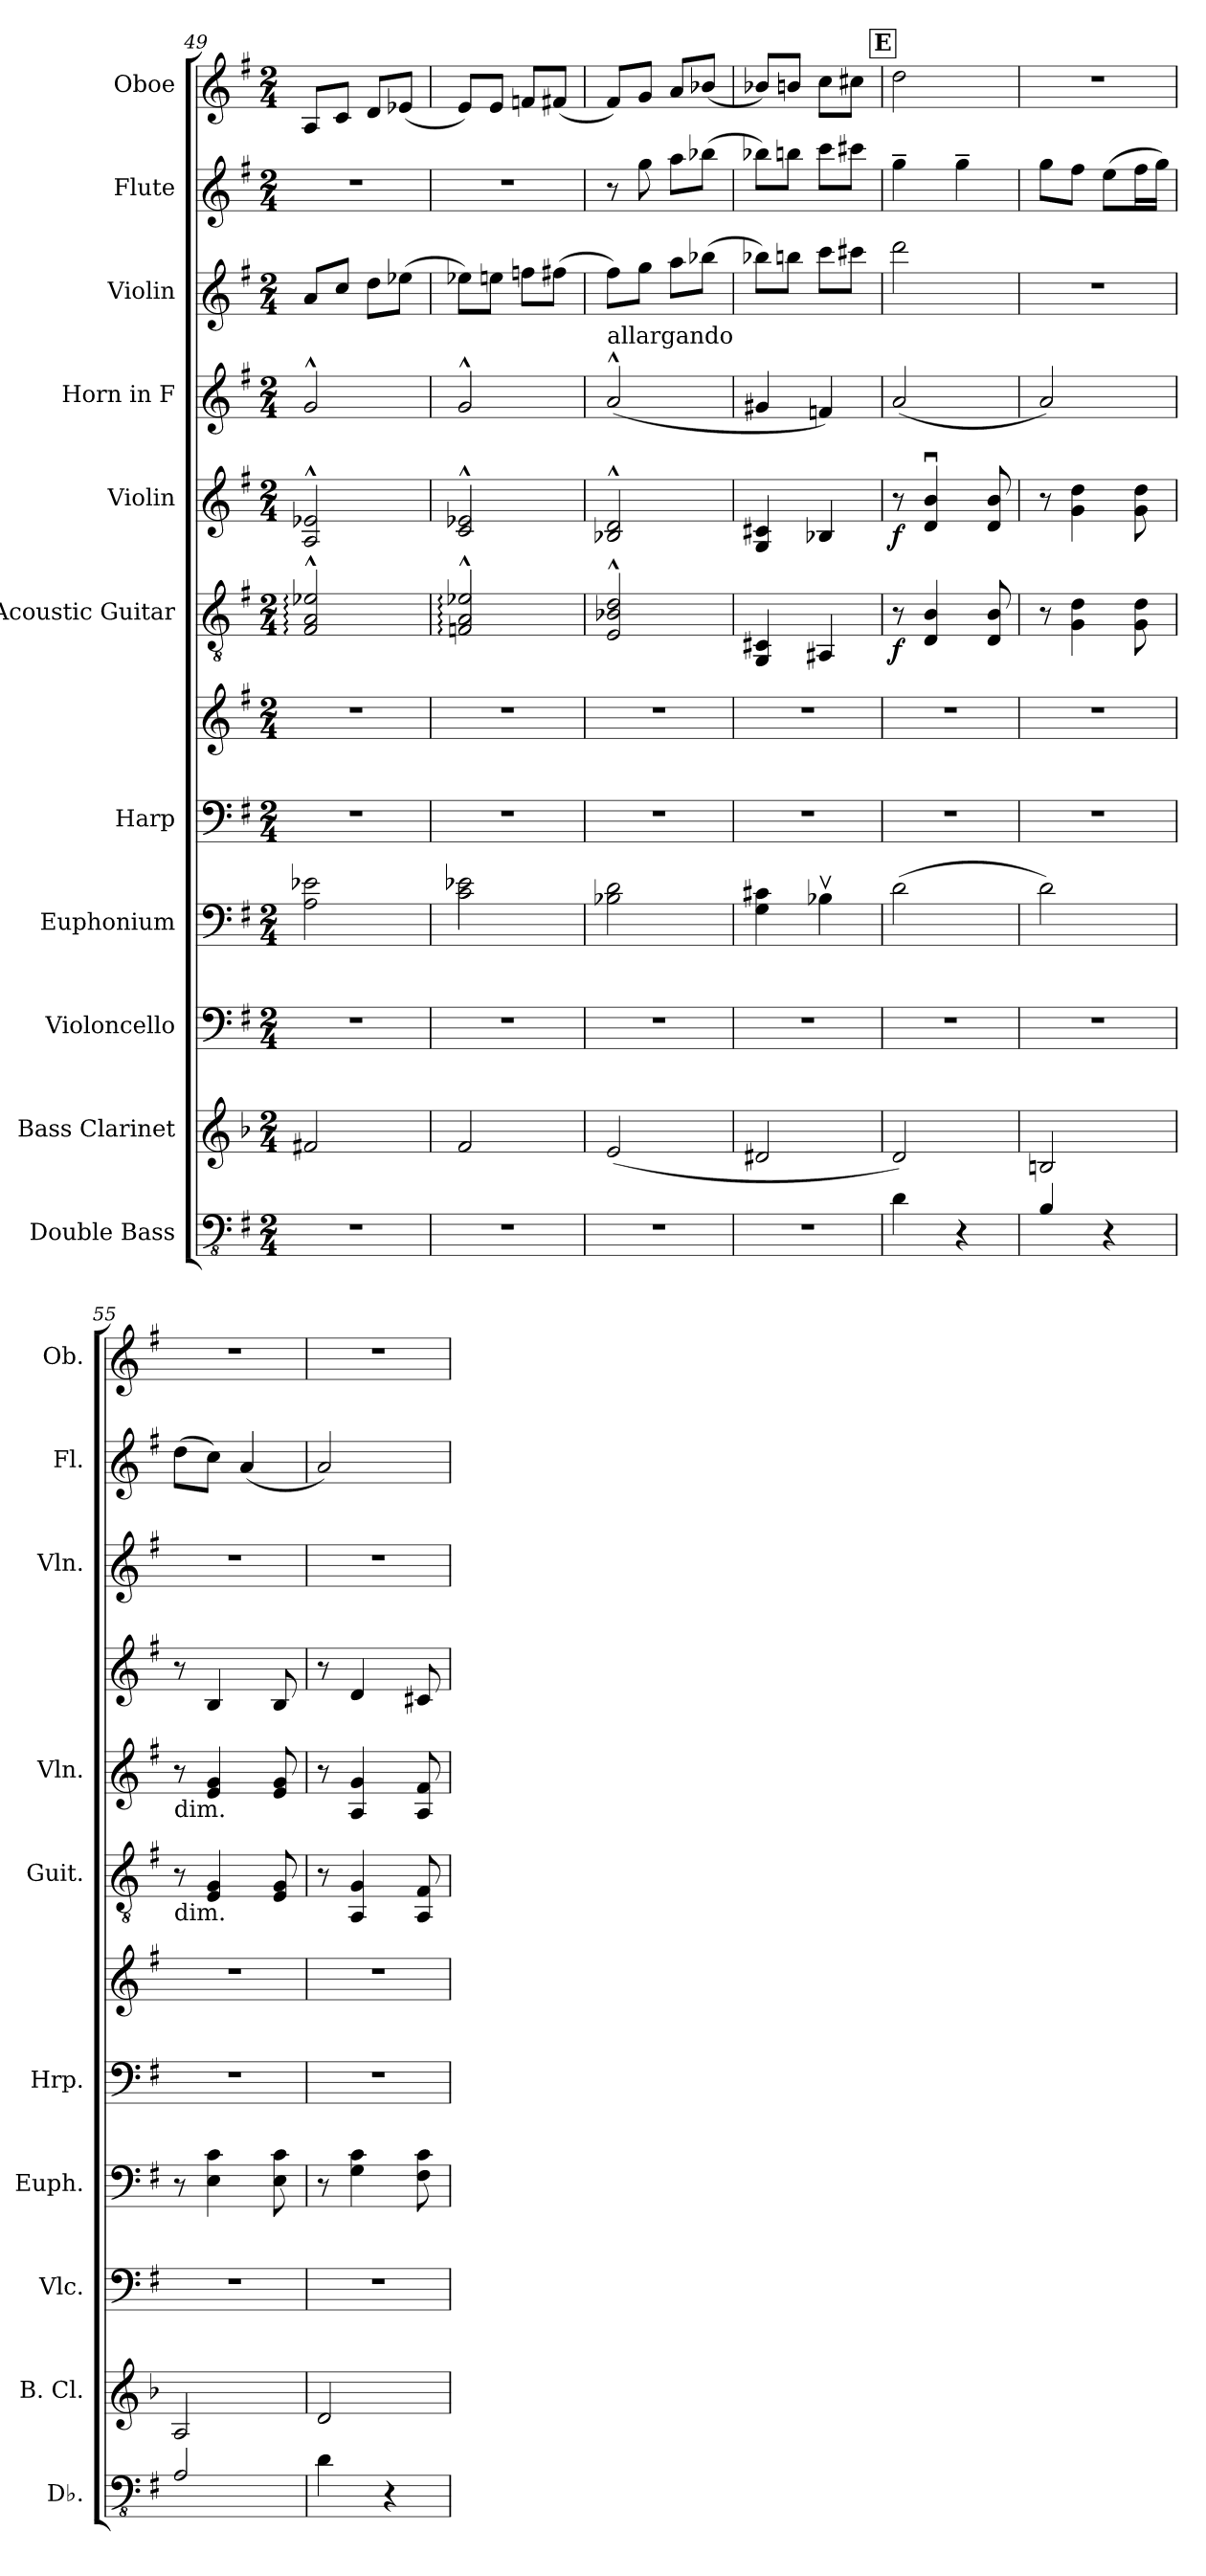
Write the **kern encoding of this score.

**kern	**kern	**kern	**kern	**kern	**kern	**kern	**dynam	**kern	**dynam	**kern	**kern	**kern	**kern
*part11	*part10	*part9	*part8	*part7	*part7	*part6	*part6	*part5	*part5	*part4	*part3	*part2	*part1
*staff12	*staff11	*staff10	*staff9	*staff8	*staff7	*staff6	*staff6	*staff5	*staff5	*staff4	*staff3	*staff2	*staff1
*I"Double Bass	*I"Bass Clarinet	*I"Violoncello	*I"Euphonium	*I"Harp	*	*I"Acoustic Guitar	*	*I"Violin	*	*I"Horn in F	*I"Violin	*I"Flute	*I"Oboe
*I'Db.	*I'B. Cl.	*I'Vlc.	*I'Euph.	*I'Hrp.	*	*I'Guit.	*	*I'Vln.	*	*	*I'Vln.	*I'Fl.	*I'Ob.
*clefFv4	*clefG2	*clefF4	*clefF4	*clefF4	*clefG2	*clefGv2	*	*clefG2	*	*clefG2	*clefG2	*clefG2	*clefG2
*ITrd7c12	*ITrd8c14	*	*	*	*	*	*	*	*	*ITrd4c7	*	*	*
*k[f#]	*k[b-]	*k[f#]	*k[f#]	*k[f#]	*k[f#]	*k[f#]	*	*k[f#]	*	*k[]	*k[f#]	*k[f#]	*k[f#]
*M2/4	*M2/4	*M2/4	*M2/4	*M2/4	*M2/4	*M2/4	*	*M2/4	*	*M2/4	*M2/4	*M2/4	*M2/4
=49	=49	=49	=49	=49	=49	=49	=49	=49	=49	=49	=49	=49	=49
2r	2F#X/	2r	2A\ 2e-X\	2r	2r	2F#/:^^ 2A/:^^ 2e-X/:^^	.	2A/^^ 2e-X/^^	.	2c^^/	8a/L	2r	8A/L
.	.	.	.	.	.	.	.	.	.	.	8cc/J	.	8c/J
.	.	.	.	.	.	.	.	.	.	.	8dd\L	.	8d/L
.	.	.	.	.	.	.	.	.	.	.	(8ee-X\J	.	(8e-X/J
=50	=50	=50	=50	=50	=50	=50	=50	=50	=50	=50	=50	=50	=50
2r	2F/	2r	2c\ 2e-X\	2r	2r	2Fn/:^^ 2A/:^^ 2e-X/:^^	.	2c/^^ 2e-X/^^	.	2c^^/	8ee-X\L)	2r	8e/L)
.	.	.	.	.	.	.	.	.	.	.	8een\J	.	8e/J
.	.	.	.	.	.	.	.	.	.	.	8ffn\L	.	8fn/L
.	.	.	.	.	.	.	.	.	.	.	(8ff#X\J	.	(8f#X/J
=51	=51	=51	=51	=51	=51	=51	=51	=51	=51	=51	=51	=51	=51
!	!	!	!	!	!	!	!	!	!	!LO:TX:a:t=allargando	!	!	!
2r	(2E/	2r	2B-X\ 2d\	2r	2r	2E/^^ 2B-X/^^ 2d/^^	.	2B-X/^^ 2d/^^	.	(2d^^/	8ff#\L)	8r	8f#/L)
.	.	.	.	.	.	.	.	.	.	.	8gg\J	8gg\	8g/J
.	.	.	.	.	.	.	.	.	.	.	8aa\L	8aa\L	8a/L
.	.	.	.	.	.	.	.	.	.	.	(8bb-X\J	(8bb-X\J	(8b-X/J
=52	=52	=52	=52	=52	=52	=52	=52	=52	=52	=52	=52	=52	=52
2r	2D#X/	2r	4G\ 4c#X\	2r	2r	4GG/ 4C#X/	.	4G/ 4c#X/	.	4c#X/	8bb-X\L)	8bb-X\L)	8b-X/L)
.	.	.	.	.	.	.	.	.	.	.	8bbn\J	8bbn\J	8bn/J
.	.	.	4B-Xv\	.	.	4AA#X/	.	4B-X/	.	4B-X/)	8ccc\L	8ccc\L	8cc\L
.	.	.	.	.	.	.	.	.	.	.	8ccc#X\J	8ccc#X\J	8cc#X\J
!!LO:REH:place=s1:a:B:fs=14:t=E
=53	=53	=53	=53	=53	=53	=53	=53	=53	=53	=53	=53	=53	=53
!	!	!	!	!	!	!	!LO:DY:b	!	!LO:DY:b	!	!	!	!
4DD\	2D/)	2r	(2d\	2r	2r	8r	f	8r	f	(2d/	2ddd\	4gg~\	2dd\
.	.	.	.	.	.	4D/ 4B/	.	4d/u 4b/u	.	.	.	.	.
4r	.	.	.	.	.	.	.	.	.	.	.	4gg~\	.
.	.	.	.	.	.	8D/ 8B/	.	8d/ 8b/	.	.	.	.	.
!!LO:LB:g=z
=54	=54	=54	=54	=54	=54	=54	=54	=54	=54	=54	=54	=54	=54
4BBB/	2BBn/	2r	2d\)	2r	2r	8r	.	8r	.	2d/)	2r	8gg\L	2r
.	.	.	.	.	.	4G\ 4d\	.	4g\ 4dd\	.	.	.	8ff#\J	.
4r	.	.	.	.	.	.	.	.	.	.	.	(>8ee\L	.
.	.	.	.	.	.	8G\ 8d\	.	8g\ 8dd\	.	.	.	16ff#\L	.
.	.	.	.	.	.	.	.	.	.	.	.	16gg\JJ)	.
=55	=55	=55	=55	=55	=55	=55	=55	=55	=55	=55	=55	=55	=55
!	!	!	!	!	!	!	!	!LO:TX:b:t=dim.	!	!	!	!	!
!	!	!	!	!	!	!LO:TX:b:t=dim.	!	!	!	!	!	!	!
2AAA/	2AA/	2r	8r	2r	2r	8r	.	8r	.	8r	2r	(>8dd\L	2r
.	.	.	4E\ 4c\	.	.	4E/ 4G/	.	4e/ 4g/	.	4E/	.	8cc\J)	.
.	.	.	.	.	.	.	.	.	.	.	.	(4a/	.
.	.	.	8E\ 8c\	.	.	8E/ 8G/	.	8e/ 8g/	.	8E/	.	.	.
=56	=56	=56	=56	=56	=56	=56	=56	=56	=56	=56	=56	=56	=56
4DD\	2D/	2r	8r	2r	2r	8r	.	8r	.	8r	2r	2a/)	2r
.	.	.	4G\ 4c\	.	.	4AA/ 4G/	.	4A/ 4g/	.	4G/	.	.	.
4r	.	.	.	.	.	.	.	.	.	.	.	.	.
.	.	.	8F#\ 8c\	.	.	8AA/ 8F#/	.	8A/ 8f#/	.	8F#X/	.	.	.
=	=	=	=	=	=	=	=	=	=	=	=	=	=
*-	*-	*-	*-	*-	*-	*-	*-	*-	*-	*-	*-	*-	*-
